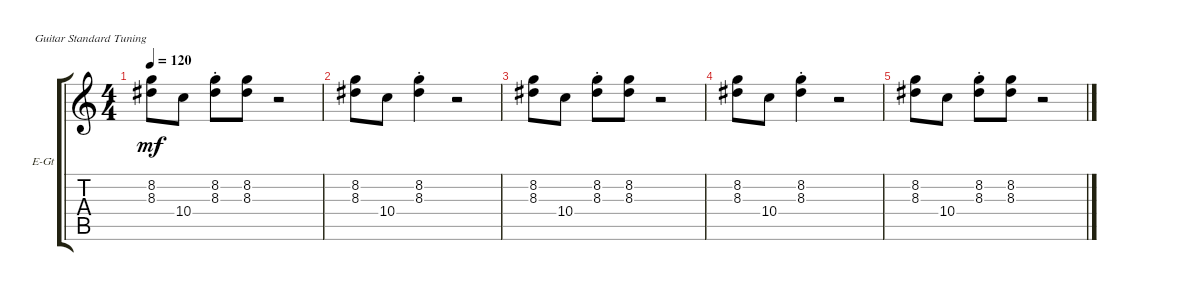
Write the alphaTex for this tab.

\defaultSystemsLayout 4
\bracketExtendMode groupsimilarinstruments
\firstSystemTrackNameOrientation horizontal
\otherSystemsTrackNameOrientation horizontal
\track ("Electric Guitar" "E-Gt") {multiBarRest instrument overdrivenguitar}
\staff {score tabs}
\tuning (E4 B3 G3 D3 A2 E2)
\ts (4 4)
\tempo 120
\clef g2
\ks c
(8.2 8.3).8{dy mf} 10.4.8 (8.3{st} 8.2{st}).8 (8.2 8.3).8 r.2 |
(8.2 8.3).8 10.4.8 (8.3{st} 8.2{st}).4 r.2 |
(8.2 8.3).8 10.4.8 (8.3{st} 8.2{st}).8 (8.2 8.3).8 r.2 |
(8.2 8.3).8 10.4.8 (8.3{st} 8.2{st}).4 r.2 |
(8.2 8.3).8 10.4.8 (8.3{st} 8.2{st}).8 (8.2 8.3).8 r.2
